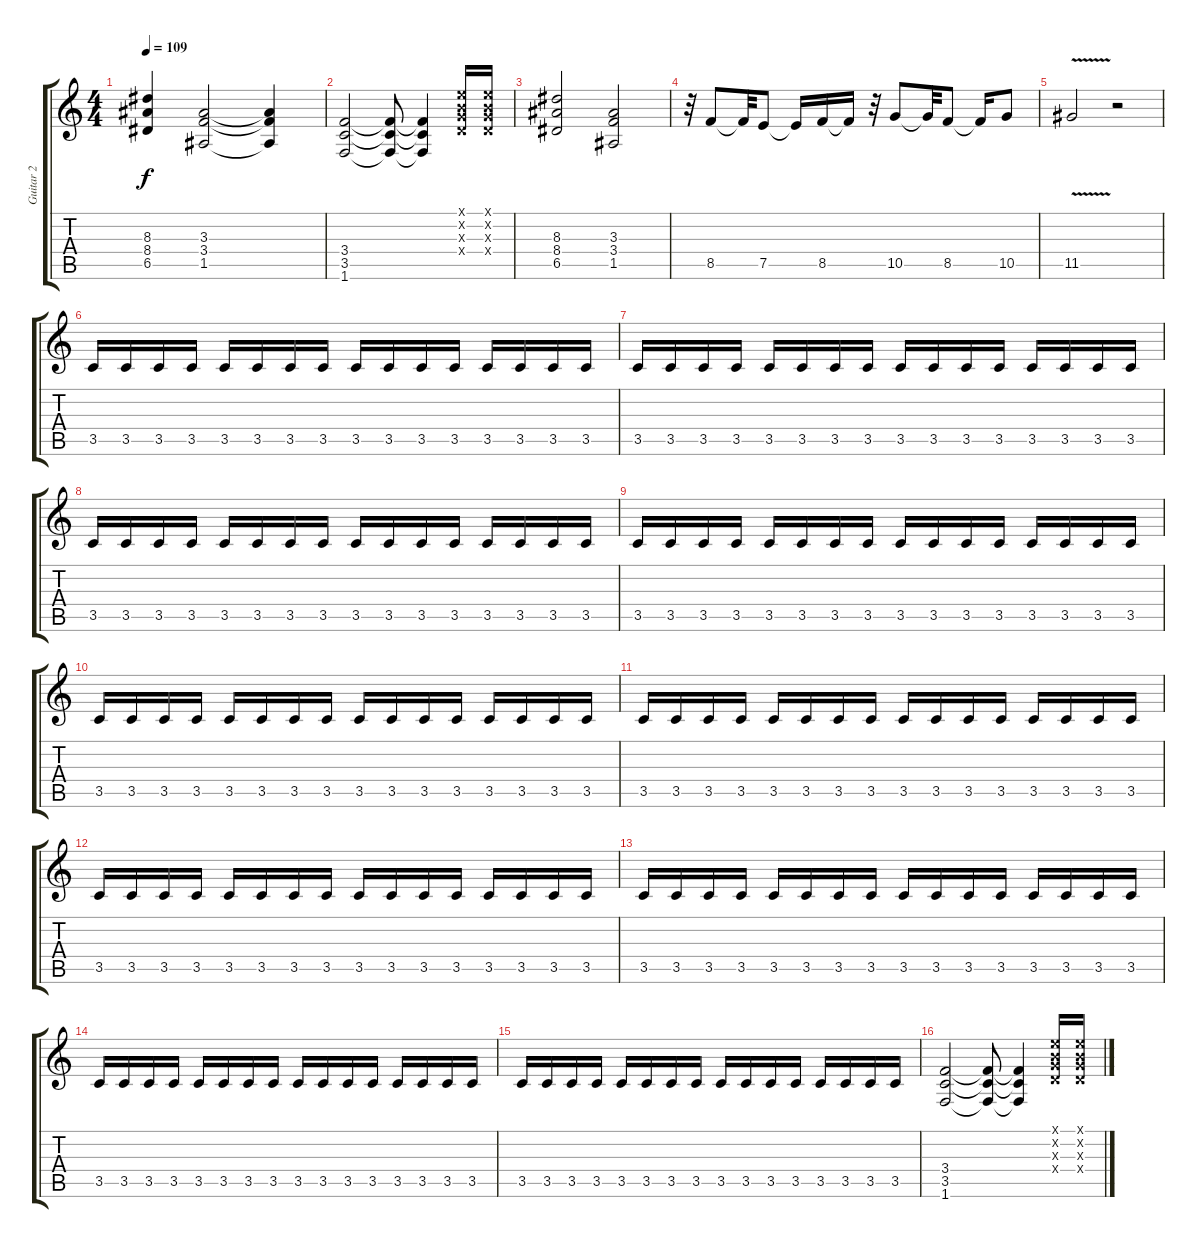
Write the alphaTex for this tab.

\track ("Guitar 2" "Guitar 2") {instrument electricguitarmuted}
\staff {score tabs}
\tuning (E4 B3 G3 D3 A2 E2) {hide}
\ts (4 4)
\tempo 109
\clef g2
\ks c
(8.3 8.4 6.5).4{dy f} (3.3 3.4 1.5).2 (3.3{t} 3.4{t} 1.5{t}).4 |
(3.4 3.5 1.6).2 (3.4{t} 3.5{t} 1.6{t}).8 (3.4{t} 3.5{t} 1.6{t}).4 (0.1{x} 0.2{x} 0.3{x} 0.4{x}).16 (0.1{x} 0.2{x} 0.3{x} 0.4{x}).16 |
(8.3 8.4 6.5).2 (3.3 3.4 1.5).2 |
r.32 8.5.8 8.5{t}.32 7.5.8 7.5{t}.16 8.5.16 8.5{t}.16 r.32 10.5.8 10.5{t}.32 8.5.8 8.5{t}.16 10.5.8 |
11.5{v}.2 r.2 |
3.5.16 3.5.16 3.5.16 3.5.16 3.5.16 3.5.16 3.5.16 3.5.16 3.5.16 3.5.16 3.5.16 3.5.16 3.5.16 3.5.16 3.5.16 3.5.16 |
3.5.16 3.5.16 3.5.16 3.5.16 3.5.16 3.5.16 3.5.16 3.5.16 3.5.16 3.5.16 3.5.16 3.5.16 3.5.16 3.5.16 3.5.16 3.5.16 |
3.5.16 3.5.16 3.5.16 3.5.16 3.5.16 3.5.16 3.5.16 3.5.16 3.5.16 3.5.16 3.5.16 3.5.16 3.5.16 3.5.16 3.5.16 3.5.16 |
3.5.16 3.5.16 3.5.16 3.5.16 3.5.16 3.5.16 3.5.16 3.5.16 3.5.16 3.5.16 3.5.16 3.5.16 3.5.16 3.5.16 3.5.16 3.5.16 |
3.5.16 3.5.16 3.5.16 3.5.16 3.5.16 3.5.16 3.5.16 3.5.16 3.5.16 3.5.16 3.5.16 3.5.16 3.5.16 3.5.16 3.5.16 3.5.16 |
3.5.16 3.5.16 3.5.16 3.5.16 3.5.16 3.5.16 3.5.16 3.5.16 3.5.16 3.5.16 3.5.16 3.5.16 3.5.16 3.5.16 3.5.16 3.5.16 |
3.5.16 3.5.16 3.5.16 3.5.16 3.5.16 3.5.16 3.5.16 3.5.16 3.5.16 3.5.16 3.5.16 3.5.16 3.5.16 3.5.16 3.5.16 3.5.16 |
3.5.16 3.5.16 3.5.16 3.5.16 3.5.16 3.5.16 3.5.16 3.5.16 3.5.16 3.5.16 3.5.16 3.5.16 3.5.16 3.5.16 3.5.16 3.5.16 |
3.5.16 3.5.16 3.5.16 3.5.16 3.5.16 3.5.16 3.5.16 3.5.16 3.5.16 3.5.16 3.5.16 3.5.16 3.5.16 3.5.16 3.5.16 3.5.16 |
3.5.16 3.5.16 3.5.16 3.5.16 3.5.16 3.5.16 3.5.16 3.5.16 3.5.16 3.5.16 3.5.16 3.5.16 3.5.16 3.5.16 3.5.16 3.5.16 |
(3.4 3.5 1.6).2 (3.4{t} 3.5{t} 1.6{t}).8 (3.4{t} 3.5{t} 1.6{t}).4 (0.1{x} 0.2{x} 0.3{x} 0.4{x}).16 (0.1{x} 0.2{x} 0.3{x} 0.4{x}).16
